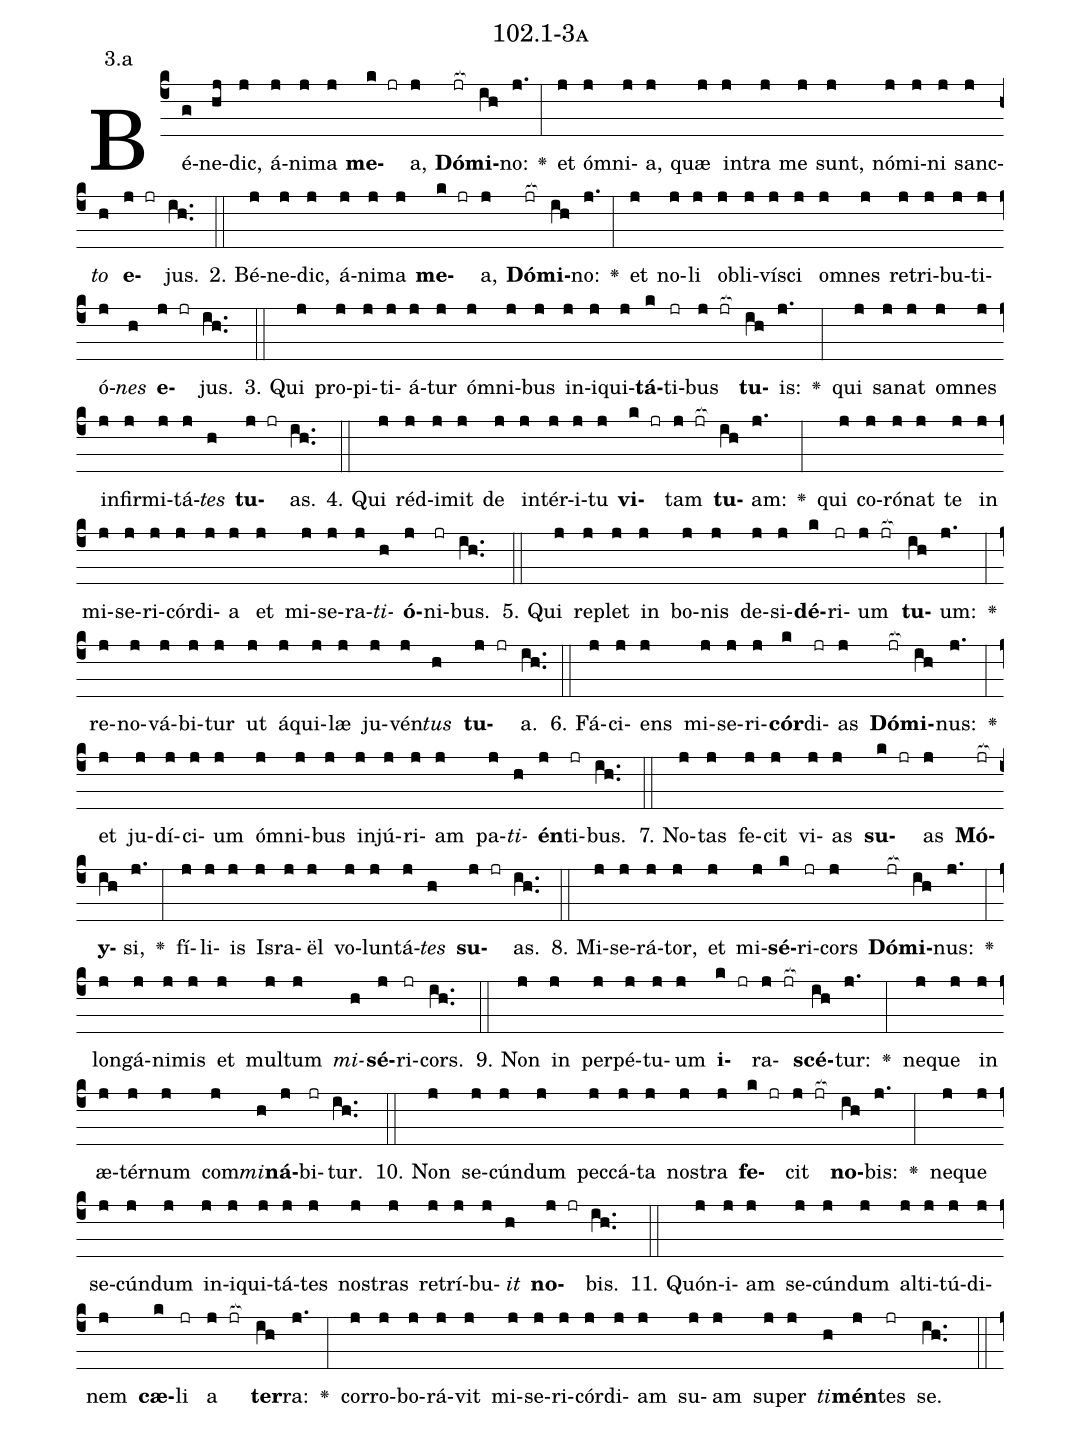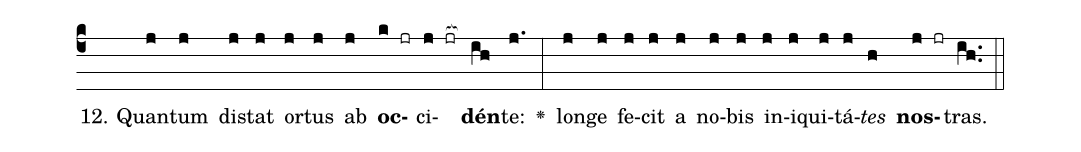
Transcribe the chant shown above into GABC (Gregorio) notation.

name: 102.1-3a;
annotation: 3.a;
%%
(c4)Bé(g)ne(hj)dic,(j) á(j)ni(j)ma(j) <b>me</b>(k jr)a,(j) <b>Dó</b>(jr[ocb:1{])<b>mi</b>(ih[ocb:0}])no:(j.) <v>\greheightstar</v>(:) et(j) óm(j)ni(j)a,(j) quæ(j) in(j)tra(j) me(j) sunt,(j) nó(j)mi(j)ni(j) sanc(j)<i>to</i>(h) <b>e</b>(j jr)jus.(ih..) (::)
2. Bé(j)ne(j)dic,(j) á(j)ni(j)ma(j) <b>me</b>(k jr)a,(j) <b>Dó</b>(jr[ocb:1{])<b>mi</b>(ih[ocb:0}])no:(j.) <v>\greheightstar</v>(:) et(j) no(j)li(j) ob(j)li(j)ví(j)sci(j) om(j)nes(j) re(j)tri(j)bu(j)ti(j)ó(j)<i>nes</i>(h) <b>e</b>(j jr)jus.(ih..) (::)
3. Qui(j) pro(j)pi(j)ti(j)á(j)tur(j) óm(j)ni(j)bus(j) in(j)i(j)qui(j)<b>tá</b>(k)ti(jr)bus(j jr[ocb:1{]) <b>tu</b>(ih[ocb:0}])is:(j.) <v>\greheightstar</v>(:) qui(j) sa(j)nat(j) om(j)nes(j) in(j)fir(j)mi(j)tá(j)<i>tes</i>(h) <b>tu</b>(j jr)as.(ih..) (::)
4. Qui(j) réd(j)i(j)mit(j) de(j) in(j)tér(j)i(j)tu(j) <b>vi</b>(k jr)tam(j jr[ocb:1{]) <b>tu</b>(ih[ocb:0}])am:(j.) <v>\greheightstar</v>(:) qui(j) co(j)ró(j)nat(j) te(j) in(j) mi(j)se(j)ri(j)cór(j)di(j)a(j) et(j) mi(j)se(j)ra(j)<i>ti</i>(h)<b>ó</b>(j)ni(jr)bus.(ih..) (::)
5. Qui(j) re(j)plet(j) in(j) bo(j)nis(j) de(j)si(j)<b>dé</b>(k)ri(jr)um(j jr[ocb:1{]) <b>tu</b>(ih[ocb:0}])um:(j.) <v>\greheightstar</v>(:) re(j)no(j)vá(j)bi(j)tur(j) ut(j) á(j)qui(j)læ(j) ju(j)vén(j)<i>tus</i>(h) <b>tu</b>(j jr)a.(ih..) (::)
6. Fá(j)ci(j)ens(j) mi(j)se(j)ri(j)<b>cór</b>(k)di(jr)as(j) <b>Dó</b>(jr[ocb:1{])<b>mi</b>(ih[ocb:0}])nus:(j.) <v>\greheightstar</v>(:) et(j) ju(j)dí(j)ci(j)um(j) óm(j)ni(j)bus(j) in(j)jú(j)ri(j)am(j) pa(j)<i>ti</i>(h)<b>én</b>(j)ti(jr)bus.(ih..) (::)
7. No(j)tas(j) fe(j)cit(j) vi(j)as(j) <b>su</b>(k jr)as(j) <b>Mó</b>(jr[ocb:1{])<b>y</b>(ih[ocb:0}])si,(j.) <v>\greheightstar</v>(:) fí(j)li(j)is(j) Is(j)ra(j)ël(j) vo(j)lun(j)tá(j)<i>tes</i>(h) <b>su</b>(j jr)as.(ih..) (::)
8. Mi(j)se(j)rá(j)tor,(j) et(j) mi(j)<b>sé</b>(k)ri(jr)cors(j) <b>Dó</b>(jr[ocb:1{])<b>mi</b>(ih[ocb:0}])nus:(j.) <v>\greheightstar</v>(:) long(j)á(j)ni(j)mis(j) et(j) mul(j)tum(j) <i>mi</i>(h)<b>sé</b>(j)ri(jr)cors.(ih..) (::)
9. Non(j) in(j) per(j)pé(j)tu(j)um(j) <b>i</b>(k jr)ra(j jr[ocb:1{])<b>scé</b>(ih[ocb:0}])tur:(j.) <v>\greheightstar</v>(:) ne(j)que(j) in(j) æ(j)tér(j)num(j) com(j)<i>mi</i>(h)<b>ná</b>(j)bi(jr)tur.(ih..) (::)
10. Non(j) se(j)cún(j)dum(j) pec(j)cá(j)ta(j) nos(j)tra(j) <b>fe</b>(k jr)cit(j jr[ocb:1{]) <b>no</b>(ih[ocb:0}])bis:(j.) <v>\greheightstar</v>(:) ne(j)que(j) se(j)cún(j)dum(j) in(j)i(j)qui(j)tá(j)tes(j) nos(j)tras(j) re(j)trí(j)bu(j)<i>it</i>(h) <b>no</b>(j jr)bis.(ih..) (::)
11. Quón(j)i(j)am(j) se(j)cún(j)dum(j) al(j)ti(j)tú(j)di(j)nem(j) <b>cæ</b>(k)li(jr) a(j jr[ocb:1{]) <b>ter</b>(ih[ocb:0}])ra:(j.) <v>\greheightstar</v>(:) cor(j)ro(j)bo(j)rá(j)vit(j) mi(j)se(j)ri(j)cór(j)di(j)am(j) su(j)am(j) su(j)per(j) <i>ti</i>(h)<b>mén</b>(j)tes(jr) se.(ih..) (::)
12. Quan(j)tum(j) di(j)stat(j) or(j)tus(j) ab(j) <b>oc</b>(k jr)ci(j jr[ocb:1{])<b>dén</b>(ih[ocb:0}])te:(j.) <v>\greheightstar</v>(:) lon(j)ge(j) fe(j)cit(j) a(j) no(j)bis(j) in(j)i(j)qui(j)tá(j)<i>tes</i>(h) <b>nos</b>(j jr)tras.(ih..) (::)
